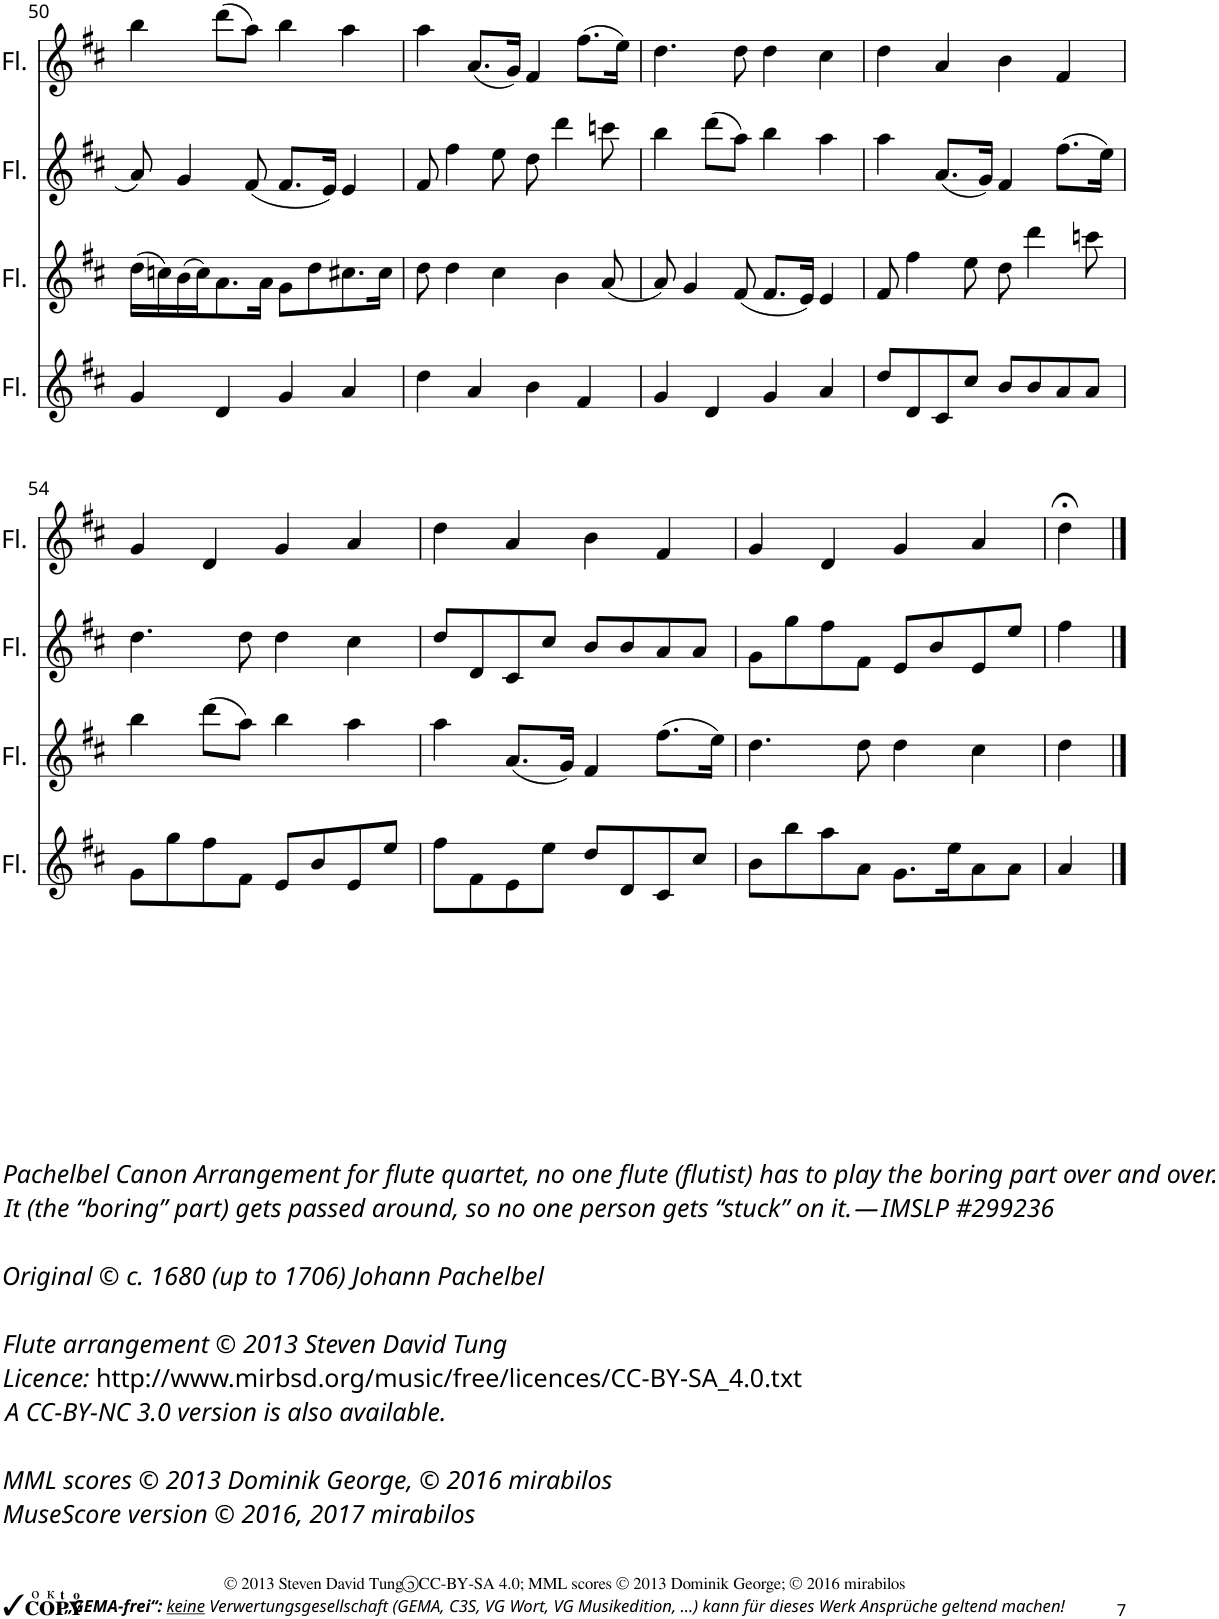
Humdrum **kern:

**kern	**kern	**kern	**kern
*part4	*part3	*part2	*part1
*staff4	*staff3	*staff2	*staff1
*I"Flöte	*I"Flöte	*I"Flöte	*I"Flöte
*I'Fl.	*I'Fl.	*I'Fl.	*I'Fl.
!!LO:PB:g=z
*clefG2	*clefG2	*clefG2	*clefG2
*k[f#c#]	*k[f#c#]	*k[f#c#]	*k[f#c#]
=50	=50	=50	=50
4g/	(16dd\LL	8a/	4bb\
.	16ccn\)	.	.
.	(16b\	4g/	.
.	16cc\J)	.	.
4d/	8.a\	.	(8ddd\L
.	.	(8f#/	8aa\J)
.	16a\Jk	.	.
4g/	8g\L	8.f#/L	4bb\
.	8dd\	.	.
.	.	16e/Jk)	.
4a/	8.cc#X\	4e/	4aa\
.	16cc#\Jk	.	.
=51	=51	=51	=51
4dd\	8dd\	8f#/	4aa\
.	4dd\	4ff#\	.
4a/	.	.	(8.a/L
.	4cc#\	8ee\	.
.	.	.	16g/Jk)
4b\	.	8dd\	4f#/
.	4b\	4ddd\	.
4f#/	.	.	(8.ff#\L
.	(8a/	8cccn\	.
.	.	.	16ee\Jk)
=52	=52	=52	=52
4g/	8a/)	4bb\	4.dd\
.	4g/	.	.
4d/	.	(8ddd\L	.
.	(8f#/	8aa\J)	8dd\
4g/	8.f#/L	4bb\	4dd\
.	16e/Jk)	.	.
4a/	4e/	4aa\	4cc#\
=53	=53	=53	=53
8dd/L	8f#/	4aa\	4dd\
8d/	4ff#\	.	.
8c#/	.	(8.a/L	4a/
8cc#/J	8ee\	.	.
.	.	16g/Jk)	.
8b/L	8dd\	4f#/	4b\
8b/	4ddd\	.	.
8a/	.	(8.ff#\L	4f#/
8a/J	8cccn\	.	.
.	.	16ee\Jk)	.
!!LO:LB:g=z
=54	=54	=54	=54
8g\L	4bb\	4.dd\	4g/
8gg\	.	.	.
8ff#\	(8ddd\L	.	4d/
8f#\J	8aa\J)	8dd\	.
8e/L	4bb\	4dd\	4g/
8b/	.	.	.
8e/	4aa\	4cc#\	4a/
8ee/J	.	.	.
=55	=55	=55	=55
8ff#\L	4aa\	8dd/L	4dd\
8f#\	.	8d/	.
8e\	(8.a/L	8c#/	4a/
8ee\J	.	8cc#/J	.
.	16g/Jk)	.	.
8dd/L	4f#/	8b/L	4b\
8d/	.	8b/	.
8c#/	(8.ff#\L	8a/	4f#/
8cc#/J	.	8a/J	.
.	16ee\Jk)	.	.
=56	=56	=56	=56
8b\L	4.dd\	8g\L	4g/
8bb\	.	8gg\	.
8aa\	.	8ff#\	4d/
8a\J	8dd\	8f#\J	.
8.g\L	4dd\	8e/L	4g/
.	.	8b/	.
16ee\K	.	.	.
8a\	4cc#\	8e/	4a/
8a\J	.	8ee/J	.
=57	=57	=57	=57
4a/	4dd\	4ff#\	4dd;<\
==	==	==	==
*-	*-	*-	*-
